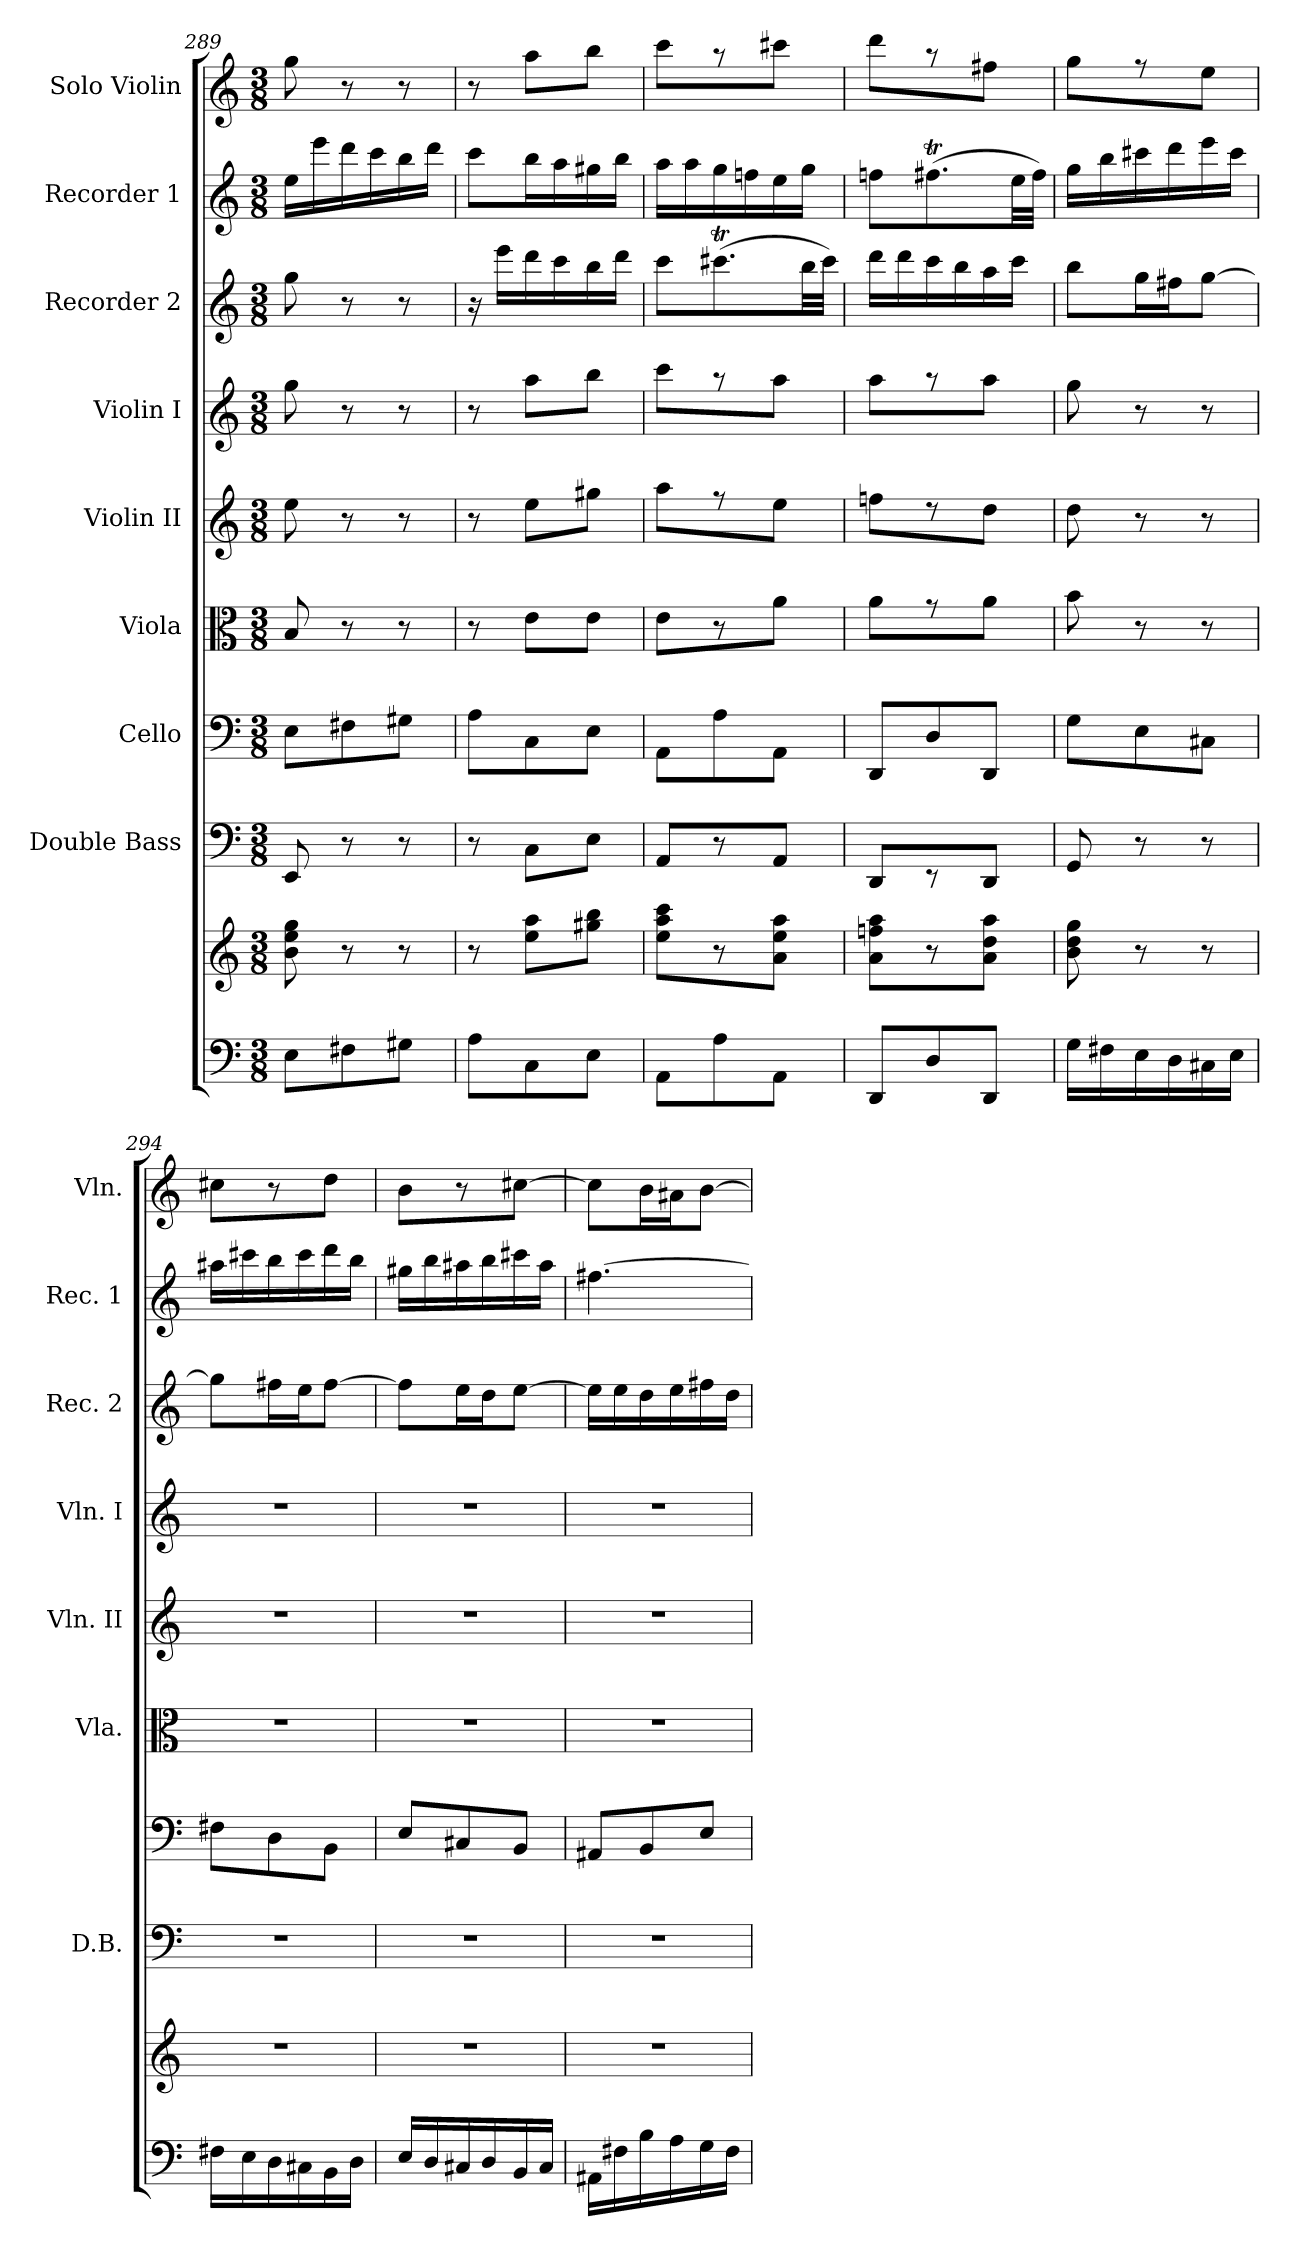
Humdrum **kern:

**kern	**kern	**kern	**kern	**kern	**kern	**kern	**kern	**kern	**kern
*part9	*part9	*part8	*part7	*part6	*part5	*part4	*part3	*part2	*part1
*staff10	*staff9	*staff8	*staff7	*staff6	*staff5	*staff4	*staff3	*staff2	*staff1
*	*	*I"Double Bass	*I"Cello	*I"Viola	*I"Violin II	*I"Violin I	*I"Recorder 2	*I"Recorder 1	*I"Solo Violin
*	*	*I'D.B.	*	*I'Vla.	*I'Vln. II	*I'Vln. I	*I'Rec. 2	*I'Rec. 1	*I'Vln.
*clefF4	*clefG2	*clefF4	*clefF4	*clefC3	*clefG2	*clefG2	*clefG2	*clefG2	*clefG2
*	*	*ITrd7c12	*	*	*	*	*	*	*
*M3/8	*M3/8	*M3/8	*M3/8	*M3/8	*M3/8	*M3/8	*M3/8	*M3/8	*M3/8
=289	=289	=289	=289	=289	=289	=289	=289	=289	=289
8E\L	8b\ 8ee\ 8gg\	8EEE/	8E\L	8B/	8ee\	8gg\	8gg\	16ee\LL	8gg\
.	.	.	.	.	.	.	.	16eee\	.
8F#\	8r	8r	8F#\	8r	8r	8r	8r	16ddd\	8r
.	.	.	.	.	.	.	.	16ccc\	.
8G#\J	8r	8r	8G#\J	8r	8r	8r	8r	16bb\	8r
.	.	.	.	.	.	.	.	16ddd\JJ	.
=290	=290	=290	=290	=290	=290	=290	=290	=290	=290
8A\L	8r	8r	8A\L	8r	8r	8r	16r	8ccc\L	8r
.	.	.	.	.	.	.	16eee\LL	.	.
8C\	8ee\ 8aa\L	8CC\L	8C\	8e\L	8ee\L	8aa\L	16ddd\	16bb\L	8aa\L
.	.	.	.	.	.	.	16ccc\	16aa\	.
8E\J	8gg#\ 8bb\J	8EE\J	8E\J	8e\J	8gg#\J	8bb\J	16bb\	16gg#\	8bb\J
.	.	.	.	.	.	.	16ddd\JJ	16bb\JJ	.
=291	=291	=291	=291	=291	=291	=291	=291	=291	=291
8AA\L	8ee\ 8aa\ 8ccc\L	8AAA/L	8AA\L	8e\L	8aa\L	8ccc\L	8ccc\L	16aa\LL	8ccc\L
.	.	.	.	.	.	.	.	16aa\	.
8A\	8r	8r	8A\	8r	8r	8r	(>8.ccc#t\	16gg\	8r
.	.	.	.	.	.	.	.	16ffn\	.
8AA\J	8a\ 8ee\ 8aa\J	8AAA/J	8AA\J	8a\J	8ee\J	8aa\J	.	16ee\	8ccc#\J
.	.	.	.	.	.	.	32bb\LL	16gg\JJ	.
.	.	.	.	.	.	.	32ccc#\JJJ)	.	.
=292	=292	=292	=292	=292	=292	=292	=292	=292	=292
8DD/L	8a\ 8ffn\ 8aa\L	8DDD/L	8DD/L	8a\L	8ffn\L	8aa\L	16ddd\LL	8ffn\L	8ddd\L
.	.	.	.	.	.	.	16ddd\	.	.
8D/	8r	8r	8D/	8r	8r	8r	16ccc\	(>8.ff#t\	8r
.	.	.	.	.	.	.	16bb\	.	.
8DD/J	8a\ 8dd\ 8aa\J	8DDD/J	8DD/J	8a\J	8dd\J	8aa\J	16aa\	.	8ff#\J
.	.	.	.	.	.	.	16ccc\JJ	32ee\LL	.
.	.	.	.	.	.	.	.	32ff#\JJJ)	.
!!LO:LB:g=z
=293	=293	=293	=293	=293	=293	=293	=293	=293	=293
16G\LL	8b\ 8dd\ 8gg\	8GGG/	8G\L	8b\	8dd\	8gg\	8bb\L	16gg\LL	8gg\L
16F#\	.	.	.	.	.	.	.	16bb\	.
16E\	8r	8r	8E\	8r	8r	8r	16gg\L	16ccc#\	8r
16D\	.	.	.	.	.	.	16ff#\J	16ddd\	.
16C#\	8r	8r	8C#\J	8r	8r	8r	[8gg\J	16eee\	8ee\J
16E\JJ	.	.	.	.	.	.	.	16ccc#\JJ	.
=294	=294	=294	=294	=294	=294	=294	=294	=294	=294
16F#\LL	4.r	4.r	8F#\L	4.r	4.r	4.r	8gg\L]	16aa#\LL	8cc#\L
16E\	.	.	.	.	.	.	.	16ccc#\	.
16D\	.	.	8D\	.	.	.	16ff#\L	16bb\	8r
16C#\	.	.	.	.	.	.	16ee\J	16ccc#\	.
16BB\	.	.	8BB\J	.	.	.	[8ff#\J	16ddd\	8dd\J
16D\JJ	.	.	.	.	.	.	.	16bb\JJ	.
=295	=295	=295	=295	=295	=295	=295	=295	=295	=295
16E/LL	4.r	4.r	8E/L	4.r	4.r	4.r	8ff#\L]	16gg#\LL	8b\L
16D/	.	.	.	.	.	.	.	16bb\	.
16C#/	.	.	8C#/	.	.	.	16ee\L	16aa#\	8r
16D/	.	.	.	.	.	.	16dd\J	16bb\	.
16BB/	.	.	8BB/J	.	.	.	[8ee\J	16ccc#\	[8cc#\J
16C#/JJ	.	.	.	.	.	.	.	16aa#\JJ	.
=296	=296	=296	=296	=296	=296	=296	=296	=296	=296
16AA#\LL	4.r	4.r	8AA#/L	4.r	4.r	4.r	16ee\LL]	[4.ff#\	8cc#\L]
16F#\	.	.	.	.	.	.	16ee\	.	.
16B\	.	.	8BB/	.	.	.	16dd\	.	16b\L
16A\	.	.	.	.	.	.	16ee\	.	16a#\J
16G\	.	.	8E/J	.	.	.	16ff#\	.	[8b\J
16F#\JJ	.	.	.	.	.	.	16dd\JJ	.	.
=	=	=	=	=	=	=	=	=	=
*-	*-	*-	*-	*-	*-	*-	*-	*-	*-
